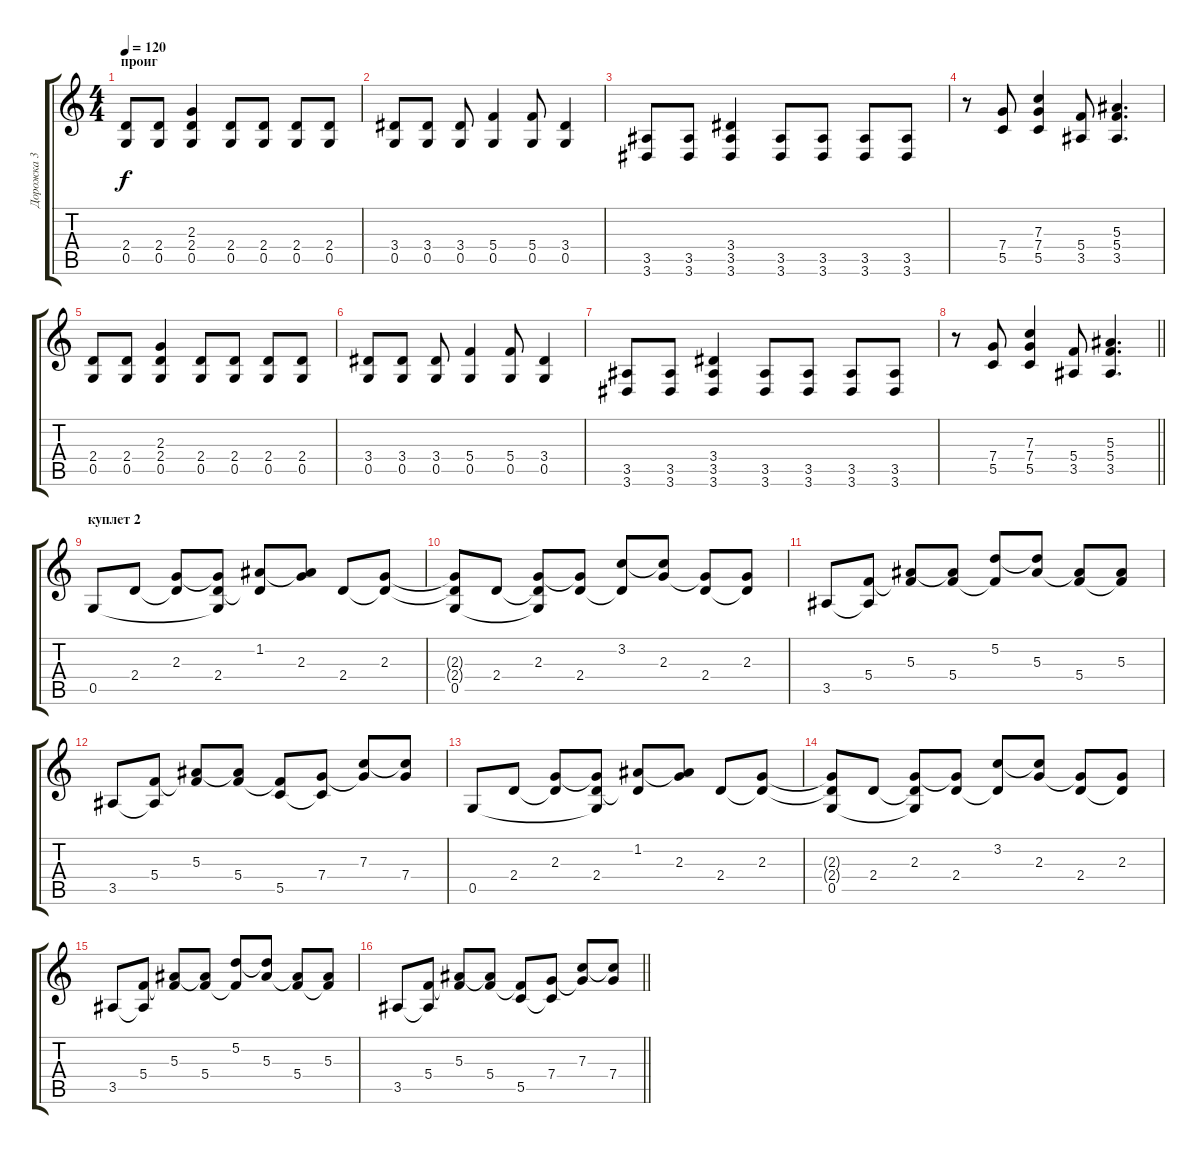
\track ("Дорожка 3" "Дорожка 3") {instrument acousticguitarsteel}
\staff {score tabs}
\tuning (D4 A3 F3 C3 G2 C2) {hide}
\ts (4 4)
\section ("" "проиг")
\tempo 120
\clef g2
\ks c
(2.4 0.5).8{dy f instrument distortionguitar} (2.4 0.5).8 (2.3 2.4 0.5).4 (2.4 0.5).8 (2.4 0.5).8 (2.4 0.5).8 (2.4 0.5).8 |
(3.4 0.5).8 (3.4 0.5).8 (3.4 0.5).8 (5.4 0.5).4 (5.4 0.5).8 (3.4 0.5).4 |
(3.5 3.6).8 (3.5 3.6).8 (3.4 3.5 3.6).4 (3.5 3.6).8 (3.5 3.6).8 (3.5 3.6).8 (3.5 3.6).8 |
r.8 (7.4 5.5).8 (7.3 7.4 5.5).4 (5.4 3.5).8 (5.3 5.4 3.5).4{d} |
(2.4 0.5).8{instrument distortionguitar} (2.4 0.5).8 (2.3 2.4 0.5).4 (2.4 0.5).8 (2.4 0.5).8 (2.4 0.5).8 (2.4 0.5).8 |
(3.4 0.5).8 (3.4 0.5).8 (3.4 0.5).8 (5.4 0.5).4 (5.4 0.5).8 (3.4 0.5).4 |
(3.5 3.6).8 (3.5 3.6).8 (3.4 3.5 3.6).4 (3.5 3.6).8 (3.5 3.6).8 (3.5 3.6).8 (3.5 3.6).8 |
\barLineRight lightlight
r.8 (7.4 5.5).8 (7.3 7.4 5.5).4 (5.4 3.5).8 (5.3 5.4 3.5).4{d} |
\section ("" "куплет 2")
0.5.8{instrument acousticguitarsteel} 2.4.8 (2.3 2.4{t}).8 (2.3{t} 2.4 0.5{t}).8 (1.2 2.4{t}).8 (1.2{t} 2.3).8 2.4.8 (2.3 2.4{t}).8 |
(2.3{t} 2.4{t} 0.5).8 2.4.8 (2.3 2.4{t} 0.5{t}).8 (2.3{t} 2.4).8 (3.2 2.4{t}).8 (3.2{t} 2.3).8 (2.3{t} 2.4).8 (2.3 2.4{t}).8 |
3.5.8 (5.4 3.5{t}).8 (5.3 5.4{t}).8 (5.3{t} 5.4).8 (5.2 5.4{t}).8 (5.2{t} 5.3).8 (5.3{t} 5.4).8 (5.3 5.4{t}).8 |
3.5.8 (5.4 3.5{t}).8 (5.3 5.4{t}).8 (5.3{t} 5.4).8 (5.4{t} 5.5).8 (7.4 5.5{t}).8 (7.3 7.4{t}).8 (7.3{t} 7.4).8 |
0.5.8 2.4.8 (2.3 2.4{t}).8 (2.3{t} 2.4 0.5{t}).8 (1.2 2.4{t}).8 (1.2{t} 2.3).8 2.4.8 (2.3 2.4{t}).8 |
(2.3{t} 2.4{t} 0.5).8 2.4.8 (2.3 2.4{t} 0.5{t}).8 (2.3{t} 2.4).8 (3.2 2.4{t}).8 (3.2{t} 2.3).8 (2.3{t} 2.4).8 (2.3 2.4{t}).8 |
3.5.8 (5.4 3.5{t}).8 (5.3 5.4{t}).8 (5.3{t} 5.4).8 (5.2 5.4{t}).8 (5.2{t} 5.3).8 (5.3{t} 5.4).8 (5.3 5.4{t}).8 |
\barLineRight lightlight
3.5.8 (5.4 3.5{t}).8 (5.3 5.4{t}).8 (5.3{t} 5.4).8 (5.4{t} 5.5).8 (7.4 5.5{t}).8 (7.3 7.4{t}).8 (7.3{t} 7.4).8
